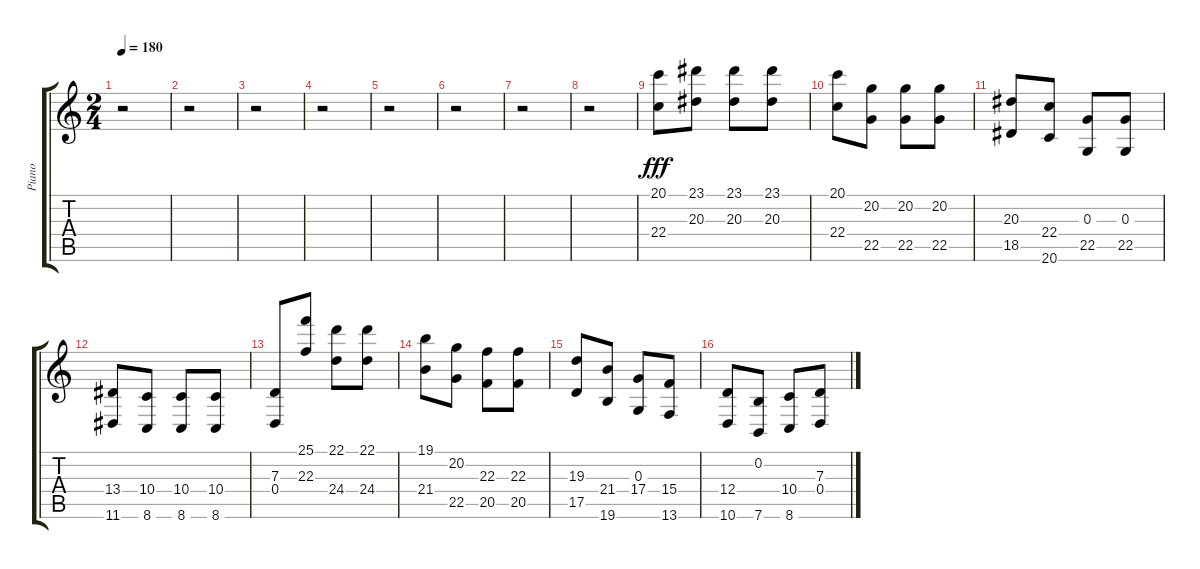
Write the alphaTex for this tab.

\track ("Piano" "Piano") {instrument brightacousticpiano}
\staff {score tabs}
\tuning (E4 B3 G3 D3 A2 E2) {hide}
\ts (2 4)
\tempo 180
\clef g2
\ks c
r.2{dy fff} |
r.2 |
r.2 |
r.2 |
r.2 |
r.2 |
r.2 |
r.2 |
(20.1 22.4).8 (23.1 20.3).8 (23.1 20.3).8 (23.1 20.3).8 |
(20.1 22.4).8 (20.2 22.5).8 (20.2 22.5).8 (20.2 22.5).8 |
(20.3 18.5).8 (22.4 20.6).8 (0.3 22.5).8 (0.3 22.5).8 |
(13.4 11.6).8 (10.4 8.6).8 (10.4 8.6).8 (10.4 8.6).8 |
(7.3 0.4).8 (25.1 22.3).8 (22.1 24.4).8 (22.1 24.4).8 |
(19.1 21.4).8 (20.2 22.5).8 (22.3 20.5).8 (22.3 20.5).8 |
(19.3 17.5).8 (21.4 19.6).8 (0.3 17.4).8 (15.4 13.6).8 |
(12.4 10.6).8 (0.2 7.6).8 (10.4 8.6).8 (7.3 0.4).8
